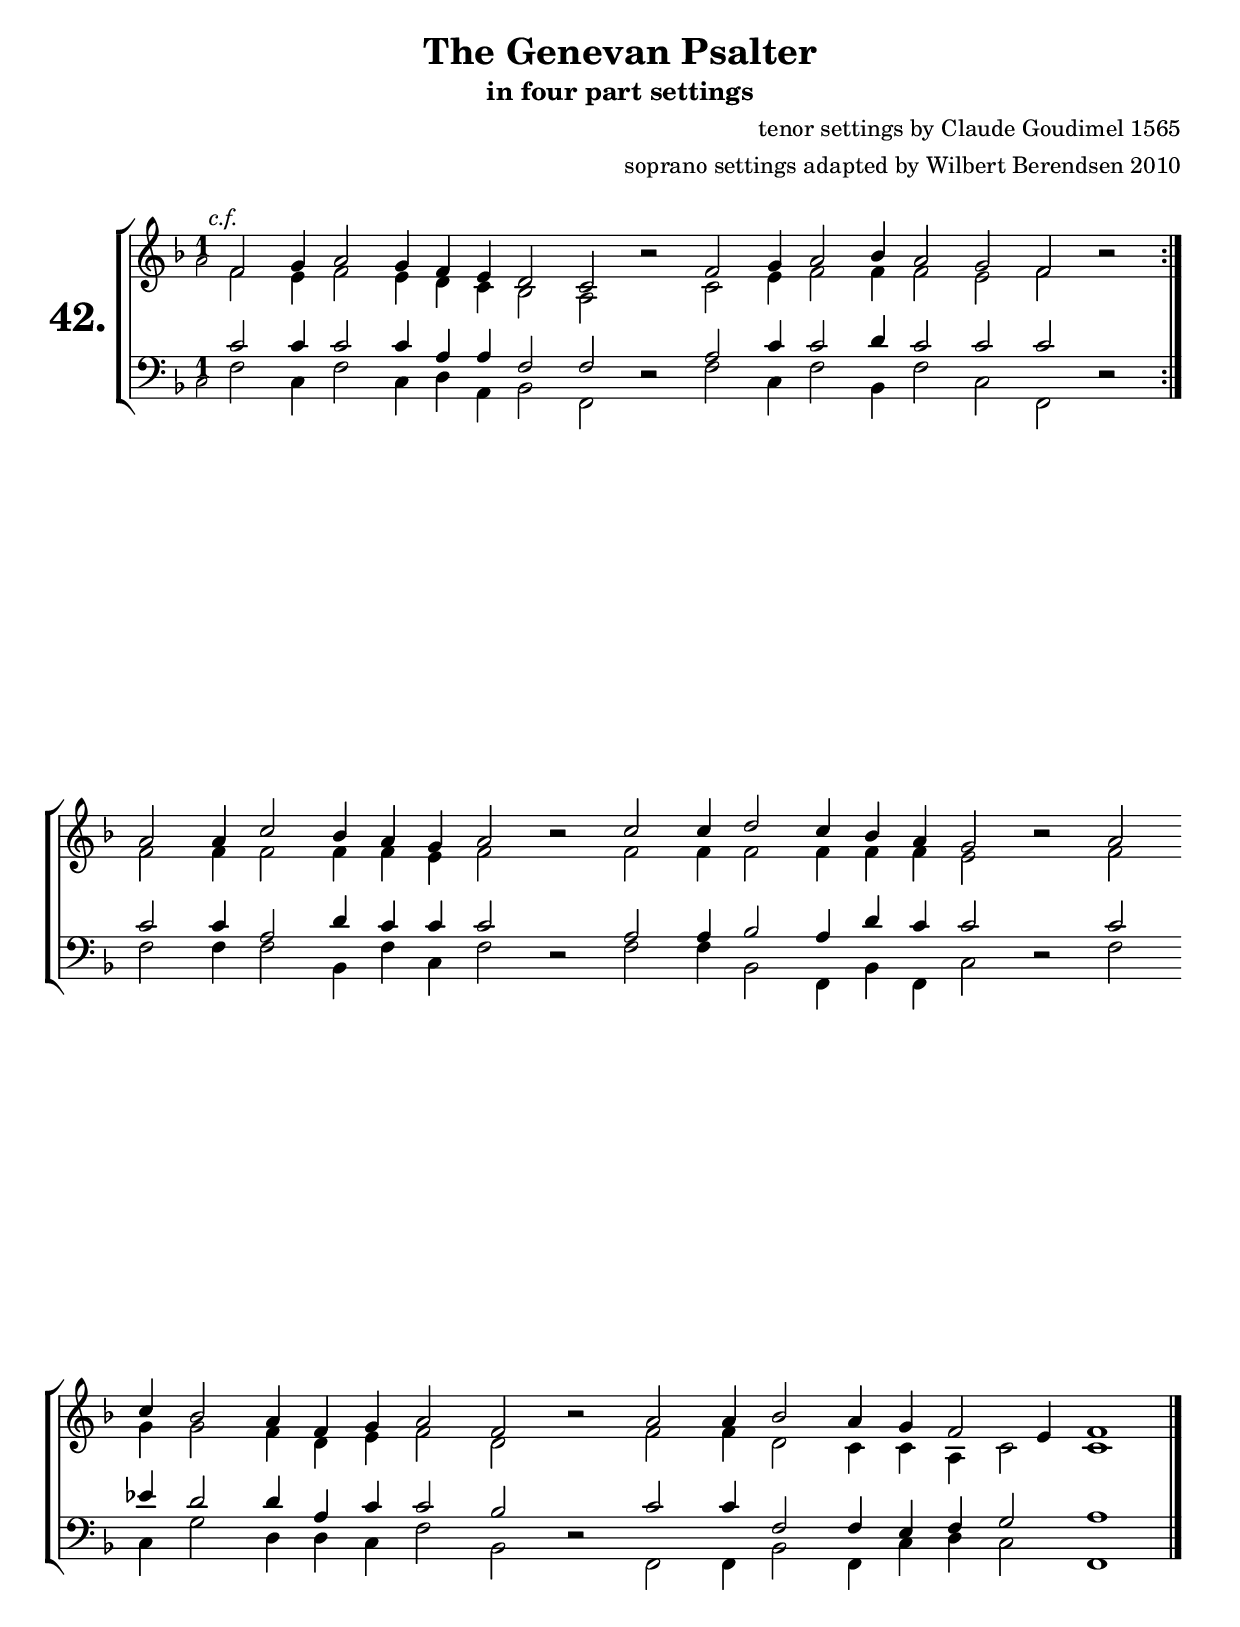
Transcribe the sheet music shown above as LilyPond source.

\version "2.13.10"

\include "def.ly"

psalm = 42

keySig = {
  \key f \major
}

mel = \relative c {
  \repeat volta 2 {
    f2 g4 a2 g4 f e d2 c r
    f2 g4 a2 bes4 a2 g f r
  }
  a2 a4 c2 bes4 a g a2 r
  c2 c4 d2 c4 bes a g2 r
  a2 c4 bes2 a4 f g a2 f r
  a2 a4 bes2 a4 g f2 e4 f1
}

bas = \relative c {
  \repeat volta 2 {
    f2 c4 f2 c4 d a bes2 f r
    f'2 c4 f2 bes,4 f'2 c f, r
  }
  f'2 f4 f2 bes,4 f' c f2 r
  f2 f4 bes,2 f4 bes f c'2 r
  f2 c4 g'2 d4 d c f2 bes, r
  f2 f4 bes2 f4 c' d c2 f,1
}

sop = \relative c' {
  \repeat volta 2 {
    f2 e4 f2 e4 d c bes2 a r
    c2 e4 f2 f4 f2 e f r
  }
  f2 f4 f2 f4 f e f2 r
  f2 f4 f2 f4 f f e2 r
  f2 g4 g2 f4 d e f2 d r
  f2 f4 d2 c4 c a c2 c1
}

alt = \relative c' {
  \repeat volta 2 {
    c2 c4 c2 c4 a a f2 f r
    a2 c4 c2 d4 c2 c c r
  }
  c2 c4 a2 d4 c c c2 r
  a2 a4 bes2 a4 d c c2 r
  c2 es4 d2 d4 a c c2 bes r
  c2 c4 f,2 f4 e f g2 a1
}

% modified for soprano setting
altSS = \relative c' {
  \repeat volta 2 {
    f2 e4 f2 e4 d c bes2 a r
    c2 e4 f2 f4 f2 e f r
  }
  f2 f4 f2 f4 f e f2 r
  f2 f4 f2 f4 f f e2 r
  f2 g4 g2 f4 d e f2 d r
  f2 f4 d2 c4 c a c2 c1
}

tenSS = \relative c' {
  \repeat volta 2 {
    c2 c4 c2 c4 a a f2 f r
    a2 c4 c2 d4 c2 c c r
  }
  c2 c4 a2 d4 c c c2 r
  a2 a4 bes2 a4 d c c2 r
  c2 es4 d2 d4 a c c2 bes r
  c2 c4 f,2 f4 e f g2 a1
}


breaks = {
  s2*13
  \noBreak
}

tenorSetting = \makeTenorSetting #psalm \keySig \sop \alt \mel \bas \breaks
sopranoSetting = \makeSopranoSetting #psalm \keySig \mel \altSS \tenSS \bas \breaks
\score { \sopranoSetting \midi {} \layout {} }
